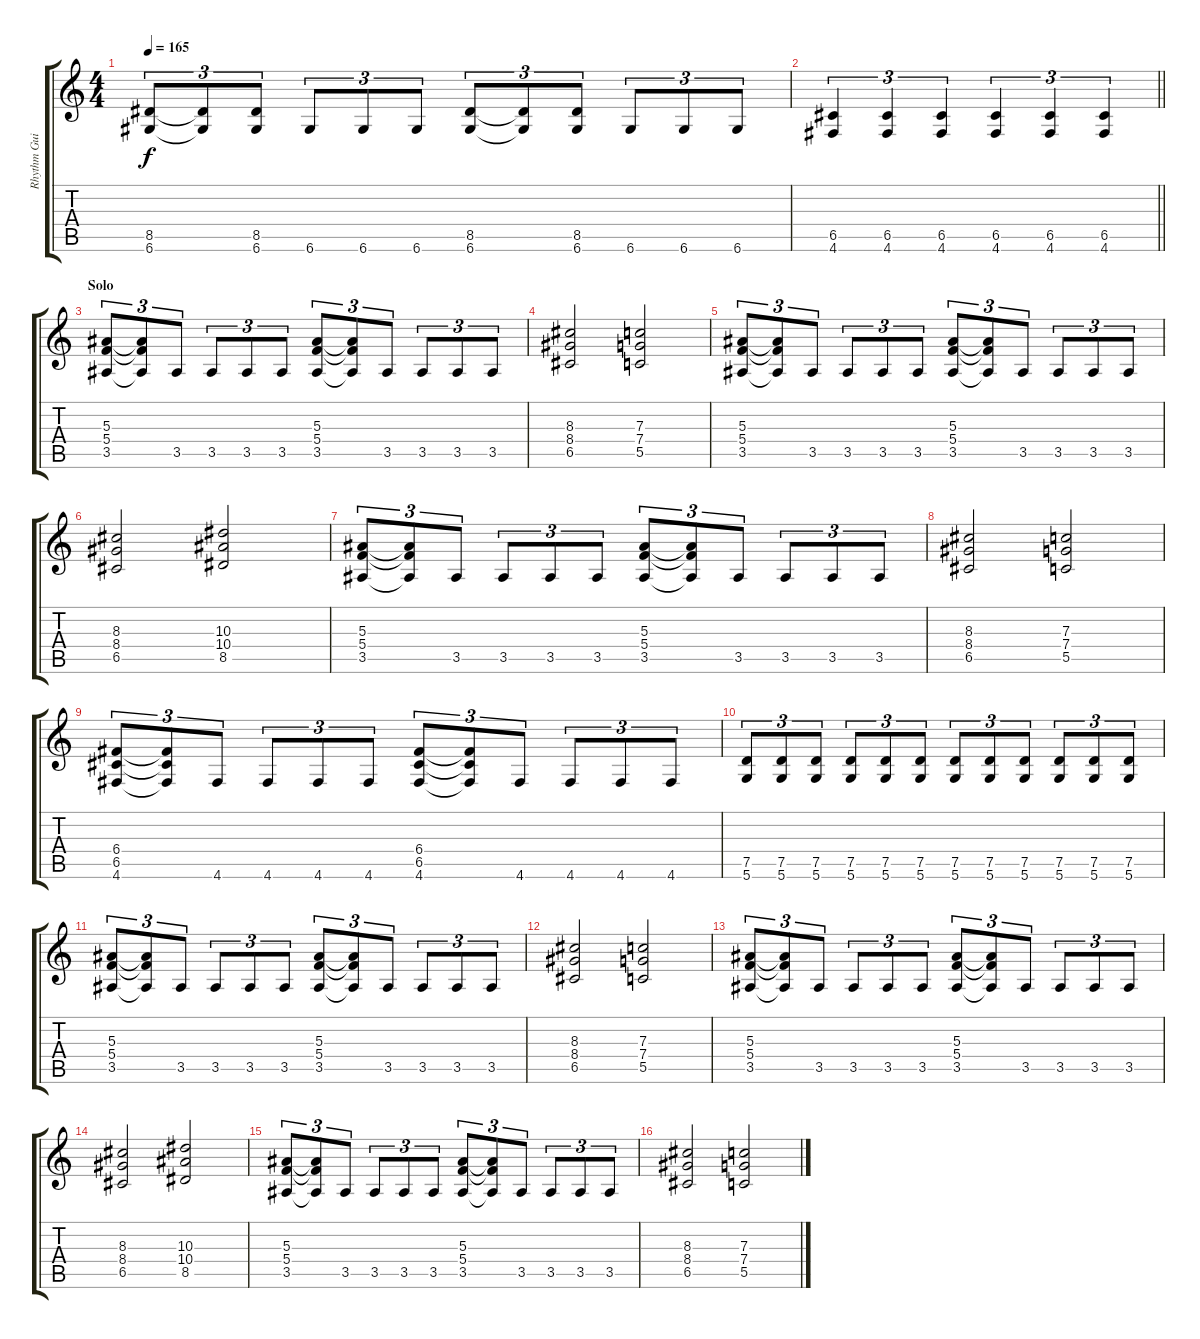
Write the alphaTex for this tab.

\track ("Rhythm Guitar" "Rhythm Gui") {instrument distortionguitar}
\staff {score tabs}
\tuning (D4 A3 F3 C3 G2 D2) {hide}
\ts (4 4)
\tempo 165
\clef g2
\ks c
(8.5 6.6).8{tu (3 2) dy f} (8.5{t} 6.6{t}).8{tu (3 2)} (8.5 6.6).8{tu (3 2)} 6.6.8{tu (3 2)} 6.6.8{tu (3 2)} 6.6.8{tu (3 2)} (8.5 6.6).8{tu (3 2)} (8.5{t} 6.6{t}).8{tu (3 2)} (8.5 6.6).8{tu (3 2)} 6.6.8{tu (3 2)} 6.6.8{tu (3 2)} 6.6.8{tu (3 2)} |
\barLineRight lightlight
(6.5 4.6).4{tu (3 2)} (6.5 4.6).4{tu (3 2)} (6.5 4.6).4{tu (3 2)} (6.5 4.6).4{tu (3 2)} (6.5 4.6).4{tu (3 2)} (6.5 4.6).4{tu (3 2)} |
\section ("" "Solo")
(5.3 5.4 3.5).8{tu (3 2)} (5.3{t} 5.4{t} 3.5{t}).8{tu (3 2)} 3.5.8{tu (3 2)} 3.5.8{tu (3 2)} 3.5.8{tu (3 2)} 3.5.8{tu (3 2)} (5.3 5.4 3.5).8{tu (3 2)} (5.3{t} 5.4{t} 3.5{t}).8{tu (3 2)} 3.5.8{tu (3 2)} 3.5.8{tu (3 2)} 3.5.8{tu (3 2)} 3.5.8{tu (3 2)} |
(8.3 8.4 6.5).2 (7.3 7.4 5.5).2 |
(5.3 5.4 3.5).8{tu (3 2)} (5.3{t} 5.4{t} 3.5{t}).8{tu (3 2)} 3.5.8{tu (3 2)} 3.5.8{tu (3 2)} 3.5.8{tu (3 2)} 3.5.8{tu (3 2)} (5.3 5.4 3.5).8{tu (3 2)} (5.3{t} 5.4{t} 3.5{t}).8{tu (3 2)} 3.5.8{tu (3 2)} 3.5.8{tu (3 2)} 3.5.8{tu (3 2)} 3.5.8{tu (3 2)} |
(8.3 8.4 6.5).2 (10.3 10.4 8.5).2 |
(5.3 5.4 3.5).8{tu (3 2)} (5.3{t} 5.4{t} 3.5{t}).8{tu (3 2)} 3.5.8{tu (3 2)} 3.5.8{tu (3 2)} 3.5.8{tu (3 2)} 3.5.8{tu (3 2)} (5.3 5.4 3.5).8{tu (3 2)} (5.3{t} 5.4{t} 3.5{t}).8{tu (3 2)} 3.5.8{tu (3 2)} 3.5.8{tu (3 2)} 3.5.8{tu (3 2)} 3.5.8{tu (3 2)} |
(8.3 8.4 6.5).2 (7.3 7.4 5.5).2 |
(6.4 6.5 4.6).8{tu (3 2)} (6.4{t} 6.5{t} 4.6{t}).8{tu (3 2)} 4.6.8{tu (3 2)} 4.6.8{tu (3 2)} 4.6.8{tu (3 2)} 4.6.8{tu (3 2)} (6.4 6.5 4.6).8{tu (3 2)} (6.4{t} 6.5{t} 4.6{t}).8{tu (3 2)} 4.6.8{tu (3 2)} 4.6.8{tu (3 2)} 4.6.8{tu (3 2)} 4.6.8{tu (3 2)} |
(7.5 5.6).8{tu (3 2)} (7.5 5.6).8{tu (3 2)} (7.5 5.6).8{tu (3 2)} (7.5 5.6).8{tu (3 2)} (7.5 5.6).8{tu (3 2)} (7.5 5.6).8{tu (3 2)} (7.5 5.6).8{tu (3 2)} (7.5 5.6).8{tu (3 2)} (7.5 5.6).8{tu (3 2)} (7.5 5.6).8{tu (3 2)} (7.5 5.6).8{tu (3 2)} (7.5 5.6).8{tu (3 2)} |
(5.3 5.4 3.5).8{tu (3 2)} (5.3{t} 5.4{t} 3.5{t}).8{tu (3 2)} 3.5.8{tu (3 2)} 3.5.8{tu (3 2)} 3.5.8{tu (3 2)} 3.5.8{tu (3 2)} (5.3 5.4 3.5).8{tu (3 2)} (5.3{t} 5.4{t} 3.5{t}).8{tu (3 2)} 3.5.8{tu (3 2)} 3.5.8{tu (3 2)} 3.5.8{tu (3 2)} 3.5.8{tu (3 2)} |
(8.3 8.4 6.5).2 (7.3 7.4 5.5).2 |
(5.3 5.4 3.5).8{tu (3 2)} (5.3{t} 5.4{t} 3.5{t}).8{tu (3 2)} 3.5.8{tu (3 2)} 3.5.8{tu (3 2)} 3.5.8{tu (3 2)} 3.5.8{tu (3 2)} (5.3 5.4 3.5).8{tu (3 2)} (5.3{t} 5.4{t} 3.5{t}).8{tu (3 2)} 3.5.8{tu (3 2)} 3.5.8{tu (3 2)} 3.5.8{tu (3 2)} 3.5.8{tu (3 2)} |
(8.3 8.4 6.5).2 (10.3 10.4 8.5).2 |
(5.3 5.4 3.5).8{tu (3 2)} (5.3{t} 5.4{t} 3.5{t}).8{tu (3 2)} 3.5.8{tu (3 2)} 3.5.8{tu (3 2)} 3.5.8{tu (3 2)} 3.5.8{tu (3 2)} (5.3 5.4 3.5).8{tu (3 2)} (5.3{t} 5.4{t} 3.5{t}).8{tu (3 2)} 3.5.8{tu (3 2)} 3.5.8{tu (3 2)} 3.5.8{tu (3 2)} 3.5.8{tu (3 2)} |
(8.3 8.4 6.5).2 (7.3 7.4 5.5).2
